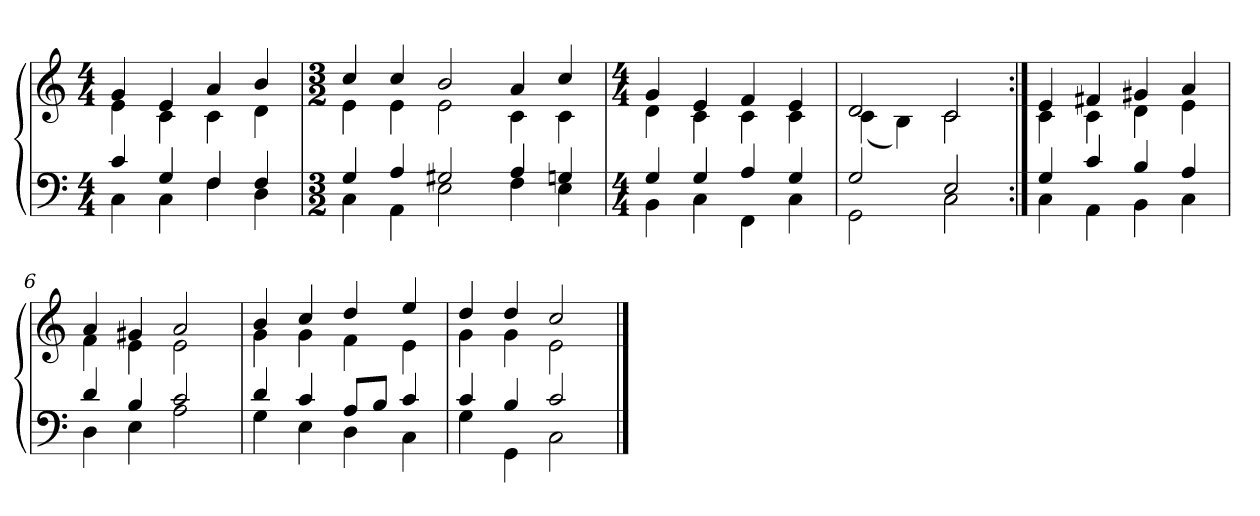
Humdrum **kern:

**kern	**kern
*part1	*part1
*staff2	*staff1
*clefF4	*clefG2
*k[]	*k[]
*C:	*C:
*M4/4	*M4/4
=1	=1
*^	*^
4c	4C	4g	4e
4G	4C	4e	4c
4F	4F	4a	4c
4F	4D	4b	4d
=2	=2	=2	=2
*M3/2	*	*M3/2	*
4G	4C	4cc	4e
4A	4AA	4cc	4e
2G#X	2E	2b	2e
4A	4F	4a	4c
4Gn	4E	4cc	4c
=3	=3	=3	=3
*M4/4	*	*M4/4	*
4G	4BB	4g	4d
4G	4C	4e	4c
4A	4FF	4f	4c
4G	4C	4e	4c
=4	=4	=4	=4
2G	2GG	2d	(4c
.	.	.	4B)
2E	2C	2c	2c
=5:|!	=5:|!	=5:|!	=5:|!
4G	4C	4e	4c
4c	4AA	4f#X	4c
4B	4BB	4g#X	4d
4A	4C	4a	4e
=6	=6	=6	=6
4d	4D	4a	4f
4B	4E	4g#X	4e
2c	2A	2a	2e
=7	=7	=7	=7
4d	4G	4b	4g
4c	4E	4cc	4g
8AL	4D	4dd	4f
8BJ	.	.	.
4c	4C	4ee	4e
=8	=8	=8	=8
4c	4G	4dd	4g
4B	4GG	4dd	4g
2c	2C	2cc	2e
*v	*v	*	*
*	*v	*v
==	==
*-	*-
